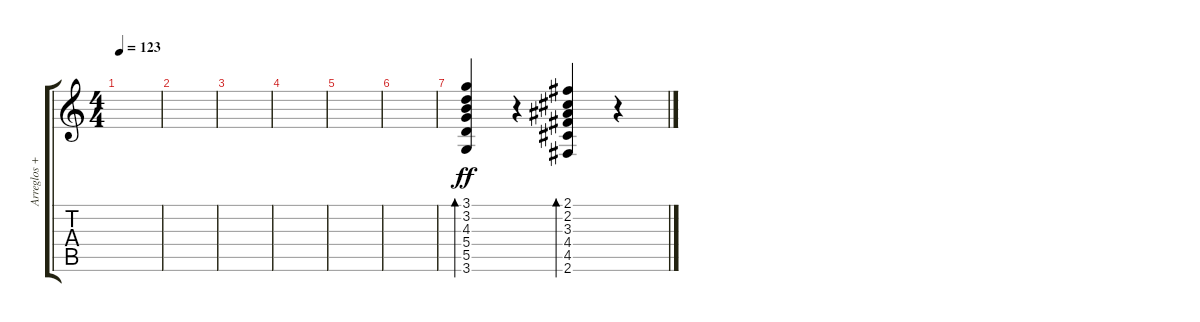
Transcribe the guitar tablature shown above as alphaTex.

\track ("Arreglos ++" "Arreglos +") {instrument distortionguitar}
\staff {score tabs}
\tuning (E4 B3 G3 D3 A2 E2) {hide}
\ts (4 4)
\tempo 123
\clef g2
\ks c
|
|
|
|
|
|
(3.1 3.2 4.3 5.4 5.5 3.6).4{bd 120 dy ff instrument electricguitarclean} r.4 (2.1 2.2 3.3 4.4 4.5 2.6).4{bd 120} r.4
